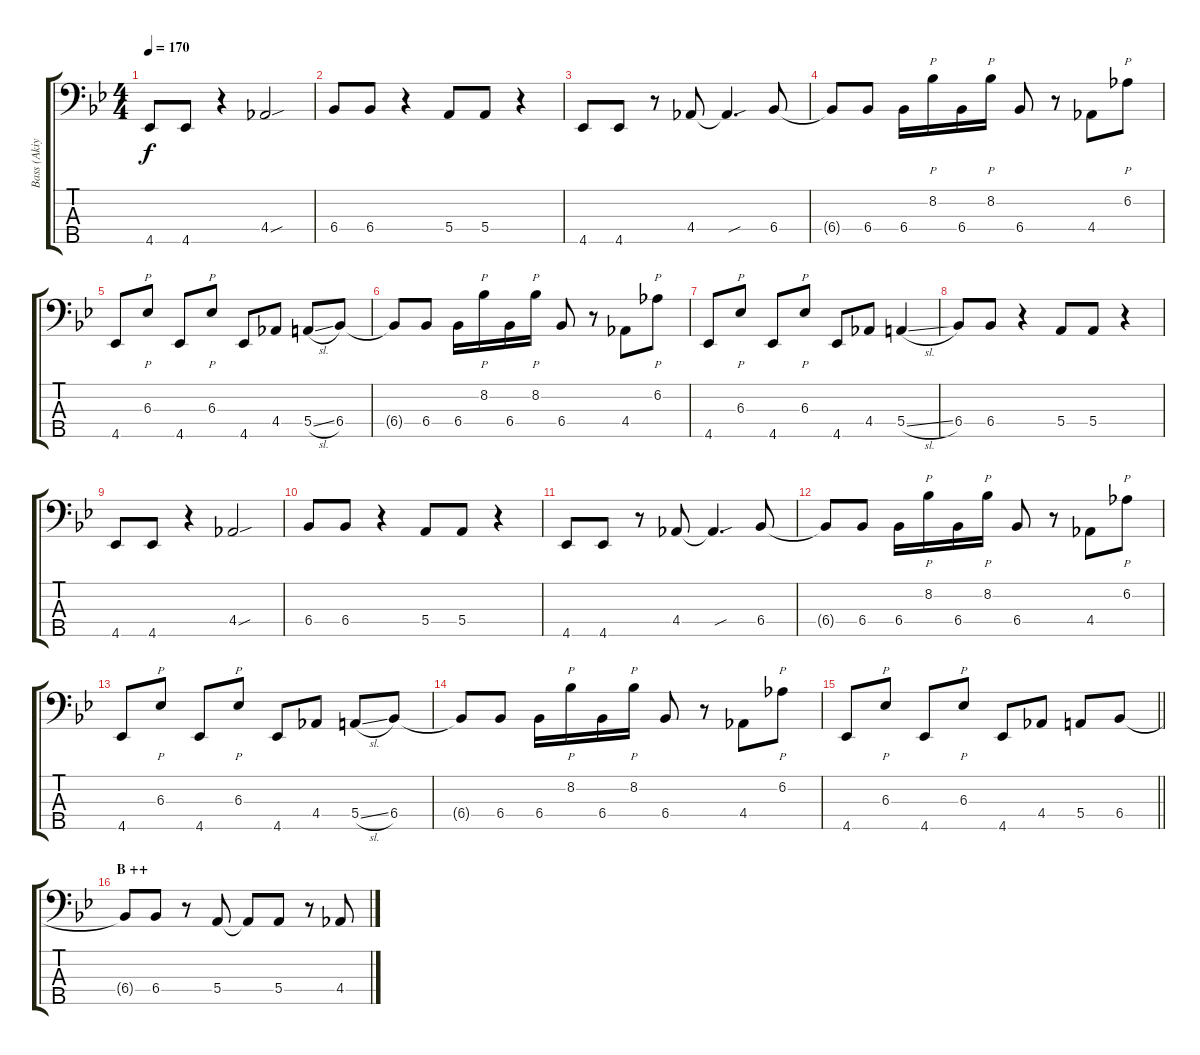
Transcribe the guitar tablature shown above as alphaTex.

\track ("Bass (Akiyama Mio)" "Bass (Akiy") {instrument electricbassfinger}
\staff {score tabs}
\tuning (G2 D2 A1 E1 B0) {hide}
\ts (4 4)
\tempo 170
\clef f4
\ks bb
4.5.8{dy f} 4.5.8 r.4 4.4{sou}.2 |
6.4.8 6.4.8 r.4 5.4.8 5.4.8 r.4 |
4.5.8 4.5.8 r.8 4.4.8 4.4{sou t}.4{d} 6.4.8 |
6.4{t}.8 6.4.8 6.4.16 8.2.16{p} 6.4.16 8.2.16{p} 6.4.8 r.8 4.4.8 6.2.8{p} |
4.5.8 6.3.8{p} 4.5.8 6.3.8{p} 4.5.8 4.4.8 5.4{sl}.8 6.4.8 |
6.4{t}.8 6.4.8 6.4.16 8.2.16{p} 6.4.16 8.2.16{p} 6.4.8 r.8 4.4.8 6.2.8{p} |
4.5.8 6.3.8{p} 4.5.8 6.3.8{p} 4.5.8 4.4.8 5.4{sl}.4 |
6.4.8 6.4.8 r.4 5.4.8 5.4.8 r.4 |
4.5.8 4.5.8 r.4 4.4{sou}.2 |
6.4.8 6.4.8 r.4 5.4.8 5.4.8 r.4 |
4.5.8 4.5.8 r.8 4.4.8 4.4{sou t}.4{d} 6.4.8 |
6.4{t}.8 6.4.8 6.4.16 8.2.16{p} 6.4.16 8.2.16{p} 6.4.8 r.8 4.4.8 6.2.8{p} |
4.5.8 6.3.8{p} 4.5.8 6.3.8{p} 4.5.8 4.4.8 5.4{sl}.8 6.4.8 |
6.4{t}.8 6.4.8 6.4.16 8.2.16{p} 6.4.16 8.2.16{p} 6.4.8 r.8 4.4.8 6.2.8{p} |
\barLineRight lightlight
4.5.8 6.3.8{p} 4.5.8 6.3.8{p} 4.5.8 4.4.8 5.4.8 6.4.8 |
\section ("" "B ++")
6.4{t}.8 6.4.8 r.8 5.4.8 5.4{t}.8 5.4.8 r.8 4.4.8
